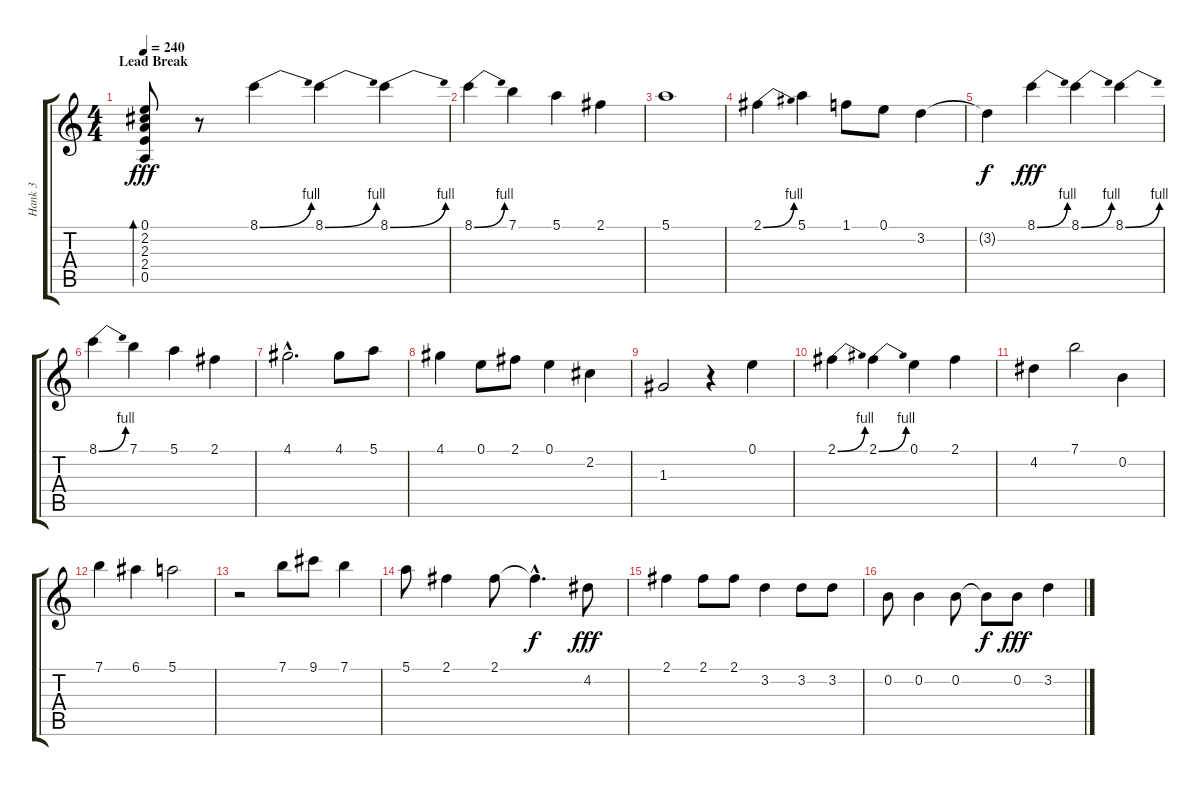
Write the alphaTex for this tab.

\track ("Hank 3" "Hank 3") {instrument overdrivenguitar}
\staff {score tabs}
\tuning (E4 B3 G3 D3 A2 E2) {hide}
\ts (4 4)
\section ("" "Lead Break")
\tempo 240
\clef g2
\ks c
(0.1 2.2 2.3 2.4 0.5).8{bd 60 dy fff} r.8 8.1{be (bend 0 0 60 4)}.4{volume 16 instrument electricguitarclean} 8.1{be (bend 0 0 60 4)}.4 8.1{be (bend 0 0 60 4)}.4 |
8.1{be (bend 0 0 60 4)}.4 7.1.4 5.1.4 2.1.4 |
5.1.1 |
2.1{be (bend 0 0 60 4)}.4 5.1.4 1.1.8 0.1.8 3.2.4 |
3.2{t}.4{dy f} 8.1{be (bend 0 0 60 4)}.4{dy fff} 8.1{be (bend 0 0 60 4)}.4 8.1{be (bend 0 0 60 4)}.4 |
8.1{be (bend 0 0 60 4)}.4 7.1.4 5.1.4 2.1.4 |
4.1{hac}.2{d} 4.1.8 5.1.8 |
4.1.4 0.1.8 2.1.8 0.1.4 2.2.4 |
1.3.2 r.4 0.1.4 |
2.1{be (bend 0 0 60 4)}.4 2.1{be (bend 0 0 60 4)}.4 0.1.4 2.1.4 |
4.2.4 7.1.2 0.2.4 |
7.1.4 6.1.4 5.1.2 |
r.2 7.1.8 9.1.8 7.1.4 |
5.1.8 2.1.4 2.1.8 2.1{hac t}.4{d dy f} 4.2.8{dy fff} |
2.1.4 2.1.8 2.1.8 3.2.4 3.2.8 3.2.8 |
0.2.8 0.2.4 0.2.8 0.2{t}.8{dy f} 0.2.8{dy fff} 3.2.4
